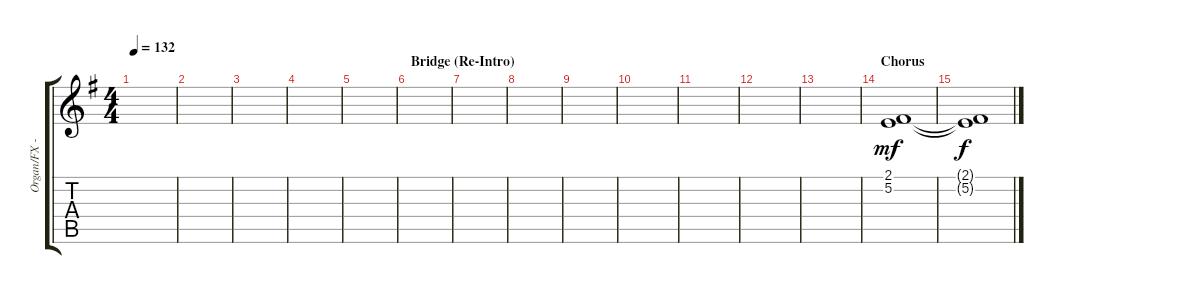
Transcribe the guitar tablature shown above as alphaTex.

\track ("Organ/FX - Coen Janssen" "Organ/FX -") {instrument churchorgan}
\staff {score tabs}
\tuning (E4 B3 G3 D3 A2 E2) {hide}
\ts (4 4)
\tempo 132
\clef g2
\ks g
|
|
|
|
|
\section ("" "Bridge (Re-Intro)")
|
|
|
|
|
|
|
|
\section ("" "Chorus")
(2.1 5.2).1{dy mf volume 12 instrument fx3crystal} |
(2.1{t} 5.2{t}).1{dy f}
